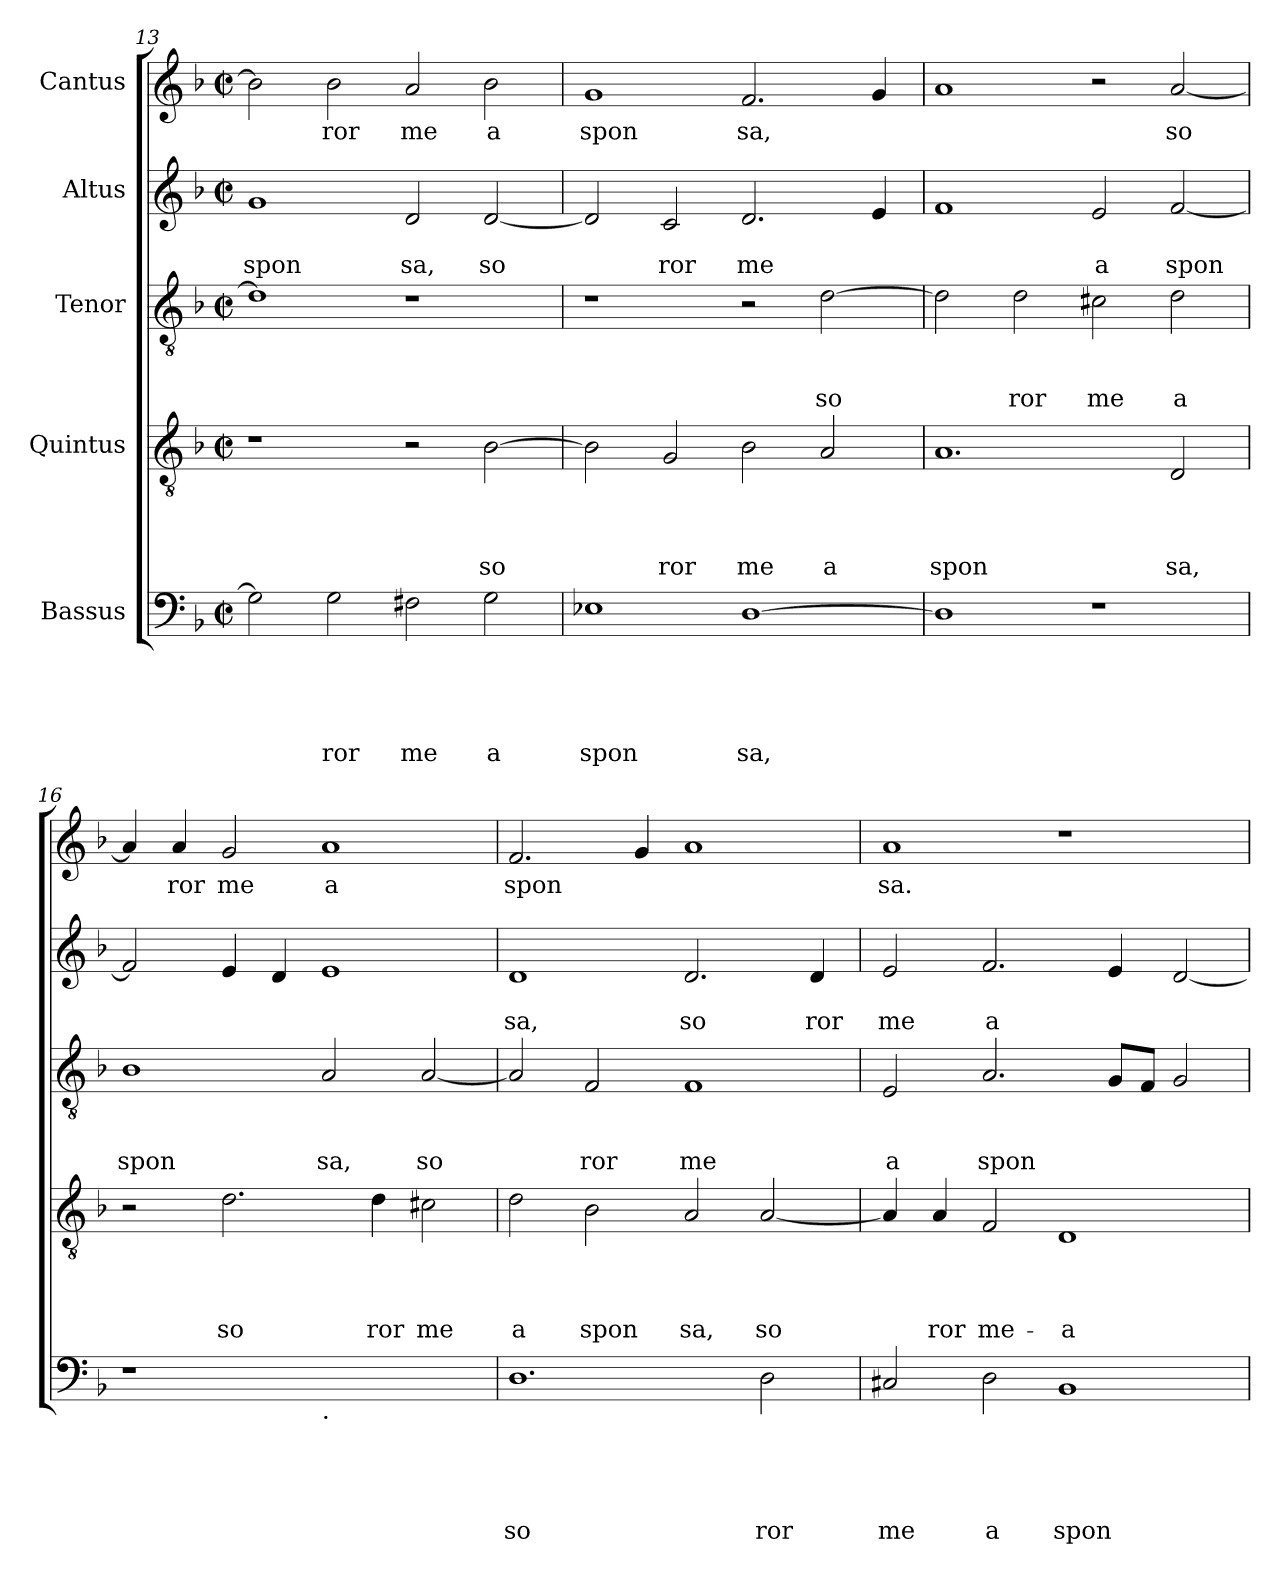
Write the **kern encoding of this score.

**kern	**text	**text	**text	**text	**text	**kern	**text	**text	**text	**text	**kern	**text	**text	**text	**kern	**text	**text	**kern	**text
*part5	*part5	*part5	*part5	*part5	*part5	*part4	*part4	*part4	*part4	*part4	*part3	*part3	*part3	*part3	*part2	*part2	*part2	*part1	*part1
*staff5	*staff5	*staff5	*staff5	*staff5	*staff5	*staff4	*staff4	*staff4	*staff4	*staff4	*staff3	*staff3	*staff3	*staff3	*staff2	*staff2	*staff2	*staff1	*staff1
*I"Bassus	*	*	*	*	*	*I"Quintus	*	*	*	*	*I"Tenor	*	*	*	*I"Altus	*	*	*I"Cantus	*
*clefF4	*	*	*	*	*	*clefGv2	*	*	*	*	*clefGv2	*	*	*	*clefG2	*	*	*clefG2	*
*k[b-]	*	*	*	*	*	*k[b-]	*	*	*	*	*k[b-]	*	*	*	*k[b-]	*	*	*k[b-]	*
*F:	*	*	*	*	*	*F:	*	*	*	*	*F:	*	*	*	*F:	*	*	*F:	*
*M2/2	*	*	*	*	*	*M2/2	*	*	*	*	*M2/2	*	*	*	*M2/2	*	*	*M2/2	*
*met(c|)	*	*	*	*	*	*met(c|)	*	*	*	*	*met(c|)	*	*	*	*met(c|)	*	*	*met(c|)	*
=13	=13	=13	=13	=13	=13	=13	=13	=13	=13	=13	=13	=13	=13	=13	=13	=13	=13	=13	=13
!	!	!	!	!	!	!	!	!	!	!	!	!	!	!	!	!	!LO:LY:b	!	!
2G\]	.	.	.	.	.	1r	.	.	.	.	1d]	.	.	.	1g	.	spon	2b-\]	.
!	!	!	!	!	!LO:LY:b	!	!	!	!	!	!	!	!	!	!	!	!	!	!LO:LY:b
2G\	.	.	.	.	ror	.	.	.	.	.	.	.	.	.	.	.	.	2b-\	ror
!	!	!	!	!	!LO:LY:b	!	!	!	!	!	!	!	!	!	!	!	!LO:LY:b	!	!LO:LY:b
2F#X\	.	.	.	.	me	2r	.	.	.	.	1r	.	.	.	2d/	.	sa,	2a/	me
!	!	!	!	!	!LO:LY:b	!	!	!	!	!LO:LY:b	!	!	!	!	!	!	!LO:LY:b	!	!LO:LY:b
2G\	.	.	.	.	a	[>2B-\	.	.	.	so	.	.	.	.	[<2d/	.	so	2b-\	a
=14	=14	=14	=14	=14	=14	=14	=14	=14	=14	=14	=14	=14	=14	=14	=14	=14	=14	=14	=14
!	!	!	!	!	!LO:LY:b	!	!	!	!	!	!	!	!	!	!	!	!	!	!LO:LY:b
1E-X	.	.	.	.	spon	2B-\]	.	.	.	.	1r	.	.	.	2d/]	.	.	1g	spon
!	!	!	!	!	!	!	!	!	!	!LO:LY:b	!	!	!	!	!	!	!LO:LY:b	!	!
.	.	.	.	.	.	2G/	.	.	.	ror	.	.	.	.	2c/	.	ror	.	.
!	!	!	!	!	!LO:LY:b	!	!	!	!	!LO:LY:b	!	!	!	!	!	!	!LO:LY:b	!	!LO:LY:b
[>1D	.	.	.	.	sa,	2B-\	.	.	.	me	2r	.	.	.	2.d/	.	me	2.f/	sa,
!	!	!	!	!	!	!	!	!	!	!LO:LY:b	!	!	!	!LO:LY:b	!	!	!	!	!
.	.	.	.	.	.	2A/	.	.	.	a	[>2d\	.	.	so	.	.	.	.	.
.	.	.	.	.	.	.	.	.	.	.	.	.	.	.	4e/	.	.	4g/	.
=15	=15	=15	=15	=15	=15	=15	=15	=15	=15	=15	=15	=15	=15	=15	=15	=15	=15	=15	=15
!	!	!	!	!	!	!	!	!	!	!LO:LY:b	!	!	!	!	!	!	!	!	!
1D]	.	.	.	.	.	1.A	.	.	.	spon	2d\]	.	.	.	1f	.	.	1a	.
!	!	!	!	!	!	!	!	!	!	!	!	!	!	!LO:LY:b	!	!	!	!	!
.	.	.	.	.	.	.	.	.	.	.	2d\	.	.	ror	.	.	.	.	.
!	!	!	!	!	!	!	!	!	!	!	!	!	!	!LO:LY:b	!	!	!LO:LY:b	!	!
1r	.	.	.	.	.	.	.	.	.	.	2c#X\	.	.	me	2e/	.	a	2r	.
!	!	!	!	!	!	!	!	!	!	!LO:LY:b	!	!	!	!LO:LY:b	!	!	!LO:LY:b	!	!LO:LY:b
.	.	.	.	.	.	2D/	.	.	.	sa,	2d\	.	.	a	[<2f/	.	spon	[<2a/	so
=16	=16	=16	=16	=16	=16	=16	=16	=16	=16	=16	=16	=16	=16	=16	=16	=16	=16	=16	=16
!	!	!	!	!	!	!	!	!	!	!	!	!	!	!LO:LY:b	!	!	!	!	!
1r	.	.	.	.	.	2r	.	.	.	.	1B-	.	.	spon	2f/]	.	.	4a/]	.
!	!	!	!	!	!	!	!	!	!	!	!	!	!	!	!	!	!	!	!LO:LY:b
.	.	.	.	.	.	.	.	.	.	.	.	.	.	.	.	.	.	4a/	ror
!	!	!	!	!	!	!	!	!	!	!LO:LY:b	!	!	!	!	!	!	!	!	!LO:LY:b
.	.	.	.	.	.	2.d\	.	.	.	so	.	.	.	.	4e/	.	.	2g/	me
.	.	.	.	.	.	.	.	.	.	.	.	.	.	.	4d/	.	.	.	.
!LO:TX:b:t=.	!	!	!	!	!	!	!	!	!	!	!	!	!	!	!	!	!	!	!
!	!	!	!	!	!	!	!	!	!	!	!	!	!	!LO:LY:b	!	!	!	!	!LO:LY:b
1ryy	.	.	.	.	.	.	.	.	.	.	2A/	.	.	sa,	1e	.	.	1a	a
!	!	!	!	!	!	!	!	!	!	!LO:LY:b	!	!	!	!	!	!	!	!	!
.	.	.	.	.	.	4d\	.	.	.	ror	.	.	.	.	.	.	.	.	.
!	!	!	!	!	!	!	!	!	!	!LO:LY:b	!	!	!	!LO:LY:b	!	!	!	!	!
.	.	.	.	.	.	2c#X\	.	.	.	me	[<2A/	.	.	so	.	.	.	.	.
=17	=17	=17	=17	=17	=17	=17	=17	=17	=17	=17	=17	=17	=17	=17	=17	=17	=17	=17	=17
!	!	!	!	!	!LO:LY:b	!	!	!	!	!LO:LY:b	!	!	!	!	!	!	!LO:LY:b	!	!LO:LY:b
1.D	.	.	.	.	so	2d\	.	.	.	a	2A/]	.	.	.	1d	.	sa,	2.f/	spon
!	!	!	!	!	!	!	!	!	!	!LO:LY:b	!	!	!	!LO:LY:b	!	!	!	!	!
.	.	.	.	.	.	2B-\	.	.	.	spon	2F/	.	.	ror	.	.	.	.	.
.	.	.	.	.	.	.	.	.	.	.	.	.	.	.	.	.	.	4g/	.
!	!	!	!	!	!	!	!	!	!	!LO:LY:b	!	!	!	!LO:LY:b	!	!	!LO:LY:b	!	!
.	.	.	.	.	.	2A/	.	.	.	sa,	1F	.	.	me	2.d/	.	so	1a	.
!	!	!	!	!	!LO:LY:b	!	!	!	!	!LO:LY:b	!	!	!	!	!	!	!	!	!
2D\	.	.	.	.	ror	[>2A/	.	.	.	so	.	.	.	.	.	.	.	.	.
!	!	!	!	!	!	!	!	!	!	!	!	!	!	!	!	!	!LO:LY:b	!	!
.	.	.	.	.	.	.	.	.	.	.	.	.	.	.	4d/	.	ror	.	.
!!LO:PB:g=z
=18	=18	=18	=18	=18	=18	=18	=18	=18	=18	=18	=18	=18	=18	=18	=18	=18	=18	=18	=18
!	!	!	!	!	!LO:LY:b	!	!	!	!	!	!	!	!	!LO:LY:b	!	!	!LO:LY:b	!	!LO:LY:b
2C#X/	.	.	.	.	me	4A/]	.	.	.	.	2E/	.	.	a	2e/	.	me	1a	sa.
!	!	!	!	!	!	!	!	!	!	!LO:LY:b	!	!	!	!	!	!	!	!	!
.	.	.	.	.	.	4A/	.	.	.	ror	.	.	.	.	.	.	.	.	.
!	!	!	!	!	!LO:LY:b	!	!	!	!	!LO:LY:b	!	!	!	!LO:LY:b	!	!	!LO:LY:b	!	!
2D\	.	.	.	.	a	2F/	.	.	.	me-	2.A/	.	.	spon	2.f/	.	a	.	.
!	!	!	!	!	!LO:LY:b	!	!	!	!	!LO:LY:b	!	!	!	!	!	!	!	!	!
1BB-	.	.	.	.	spon	1D	.	.	.	-a	.	.	.	.	.	.	.	1r	.
.	.	.	.	.	.	.	.	.	.	.	8G/L	.	.	.	4e/	.	.	.	.
.	.	.	.	.	.	.	.	.	.	.	8F/J	.	.	.	.	.	.	.	.
.	.	.	.	.	.	.	.	.	.	.	2G/	.	.	.	[<2d/	.	.	.	.
=	=	=	=	=	=	=	=	=	=	=	=	=	=	=	=	=	=	=	=
*-	*-	*-	*-	*-	*-	*-	*-	*-	*-	*-	*-	*-	*-	*-	*-	*-	*-	*-	*-
